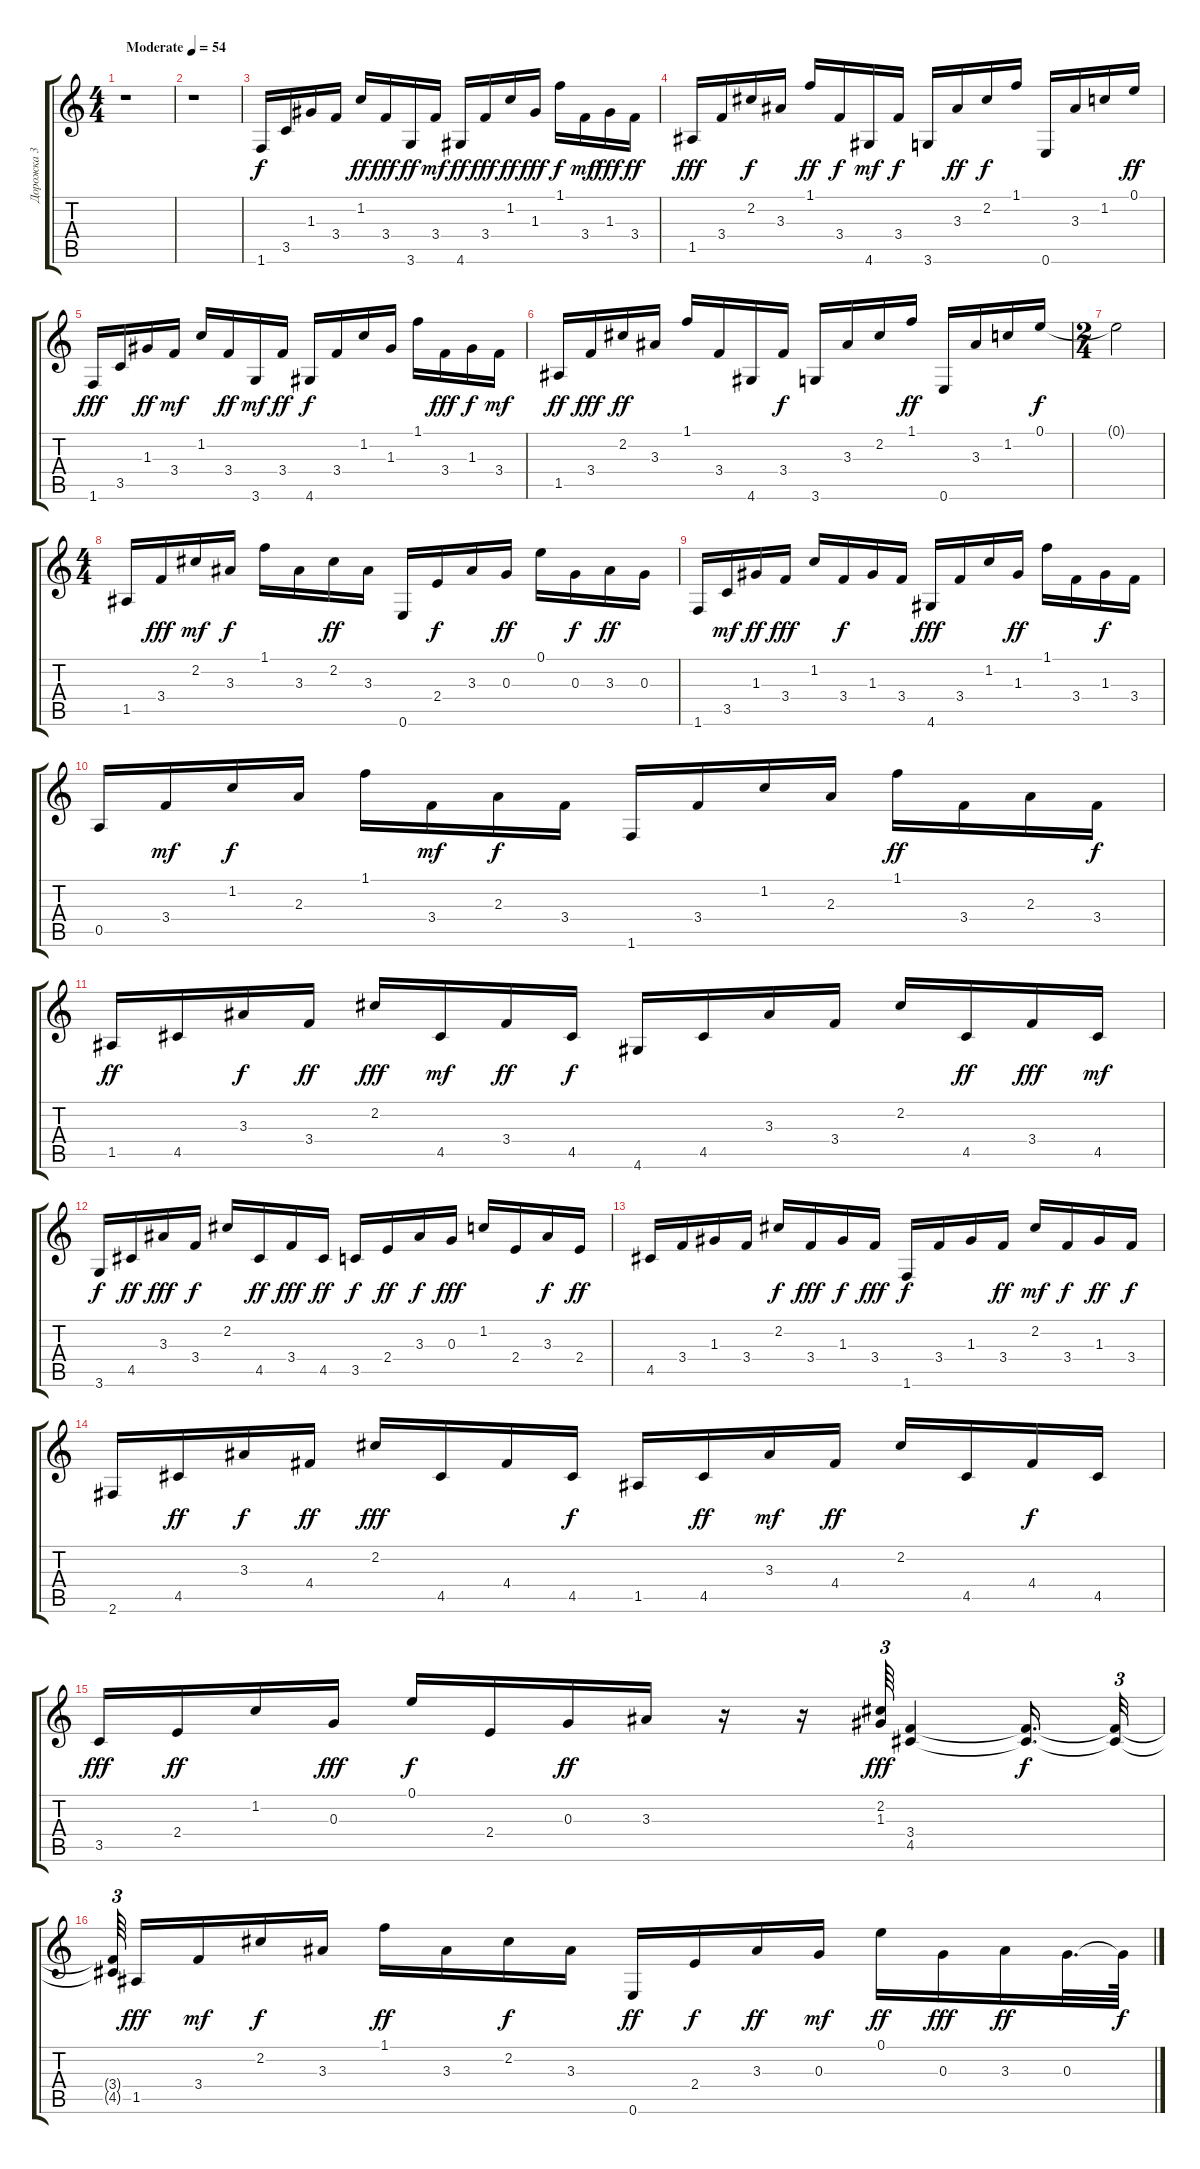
\track ("Дорожка 3" "Дорожка 3") {instrument acousticguitarnylon}
\staff {score tabs}
\tuning (E4 B3 G3 D3 A2 E2) {hide}
\ts (4 4)
\tempo (54 "Moderate")
\clef g2
\ks c
r.1{dy f instrument acousticguitarnylon} |
r.1 |
1.6.16 3.5.16 1.3.16 3.4.16 1.2.16{dy ff} 3.4.16{dy fff} 3.6.16{dy ff} 3.4.16{dy mf} 4.6.16{dy ff} 3.4.16{dy fff} 1.2.16{dy ff} 1.3.16{dy fff} 1.1.16{dy f} 3.4.16{dy mf} 1.3.16{dy fff} 3.4.16{dy ff} |
1.5.16{dy fff} 3.4.16 2.2.16{dy f} 3.3.16 1.1.16{dy ff} 3.4.16{dy f} 4.6.16{dy mf} 3.4.16{dy f} 3.6.16 3.3.16{dy ff} 2.2.16{dy f} 1.1.16 0.6.16 3.3.16 1.2.16 0.1.16{dy ff} |
1.6.16{dy fff} 3.5.16 1.3.16{dy ff} 3.4.16{dy mf} 1.2.16 3.4.16{dy ff} 3.6.16{dy mf} 3.4.16{dy ff} 4.6.16{dy f} 3.4.16 1.2.16 1.3.16 1.1.16 3.4.16{dy fff} 1.3.16{dy f} 3.4.16{dy mf} |
1.5.16{dy ff} 3.4.16{dy fff} 2.2.16{dy ff} 3.3.16 1.1.16 3.4.16 4.6.16 3.4.16{dy f} 3.6.16 3.3.16 2.2.16 1.1.16{dy ff} 0.6.16 3.3.16 1.2.16 0.1.16{dy f} |
\ts (2 4)
0.1{t}.2 |
\ts (4 4)
1.5.16 3.4.16{dy fff} 2.2.16{dy mf} 3.3.16{dy f} 1.1.16 3.3.16 2.2.16{dy ff} 3.3.16 0.6.16 2.4.16{dy f} 3.3.16 0.3.16{dy ff} 0.1.16 0.3.16{dy f} 3.3.16{dy ff} 0.3.16 |
1.6.16 3.5.16{dy mf} 1.3.16{dy ff} 3.4.16{dy fff} 1.2.16 3.4.16{dy f} 1.3.16 3.4.16 4.6.16{dy fff} 3.4.16 1.2.16 1.3.16{dy ff} 1.1.16 3.4.16 1.3.16{dy f} 3.4.16 |
0.5.16 3.4.16{dy mf} 1.2.16{dy f} 2.3.16 1.1.16 3.4.16{dy mf} 2.3.16{dy f} 3.4.16 1.6.16 3.4.16 1.2.16 2.3.16 1.1.16{dy ff} 3.4.16 2.3.16 3.4.16{dy f} |
1.5.16{dy ff} 4.5.16 3.3.16{dy f} 3.4.16{dy ff} 2.2.16{dy fff} 4.5.16{dy mf} 3.4.16{dy ff} 4.5.16{dy f} 4.6.16 4.5.16 3.3.16 3.4.16 2.2.16 4.5.16{dy ff} 3.4.16{dy fff} 4.5.16{dy mf} |
3.6.16{dy f} 4.5.16{dy ff} 3.3.16{dy fff} 3.4.16{dy f} 2.2.16 4.5.16{dy ff} 3.4.16{dy fff} 4.5.16{dy ff} 3.5.16{dy f} 2.4.16{dy ff} 3.3.16{dy f} 0.3.16{dy fff} 1.2.16 2.4.16 3.3.16{dy f} 2.4.16{dy ff} |
4.5.16 3.4.16 1.3.16 3.4.16 2.2.16{dy f} 3.4.16{dy fff} 1.3.16{dy f} 3.4.16{dy fff} 1.6.16{dy f} 3.4.16 1.3.16 3.4.16{dy ff} 2.2.16{dy mf} 3.4.16{dy f} 1.3.16{dy ff} 3.4.16{dy f} |
2.6.16 4.5.16{dy ff} 3.3.16{dy f} 4.4.16{dy ff} 2.2.16{dy fff} 4.5.16 4.4.16 4.5.16{dy f} 1.5.16 4.5.16{dy ff} 3.3.16{dy mf} 4.4.16{dy ff} 2.2.16 4.5.16 4.4.16{dy f} 4.5.16 |
3.5.16{dy fff} 2.4.16{dy ff} 1.2.16 0.3.16{dy fff} 0.1.16{dy f} 2.4.16 0.3.16{dy ff} 3.3.16 r.16 r.16 (2.2 1.3).64{tu (3 2) dy fff} (3.4 4.5).4 (3.4{t} 4.5{t}).16{d dy f} (3.4{t} 4.5{t}).32{tu (3 2)} |
(3.4{t} 4.5{t}).64{tu (3 2) beam splitsecondary} 1.5.16{dy fff} 3.4.16{dy mf} 2.2.16{dy f} 3.3.16 1.1.16{dy ff} 3.3.16 2.2.16{dy f} 3.3.16 0.6.16{dy ff} 2.4.16{dy f} 3.3.16{dy ff} 0.3.16{dy mf} 0.1.16{dy ff} 0.3.16{dy fff} 3.3.16{dy ff} 0.3.32{d} 0.3{t}.64{dy f}
